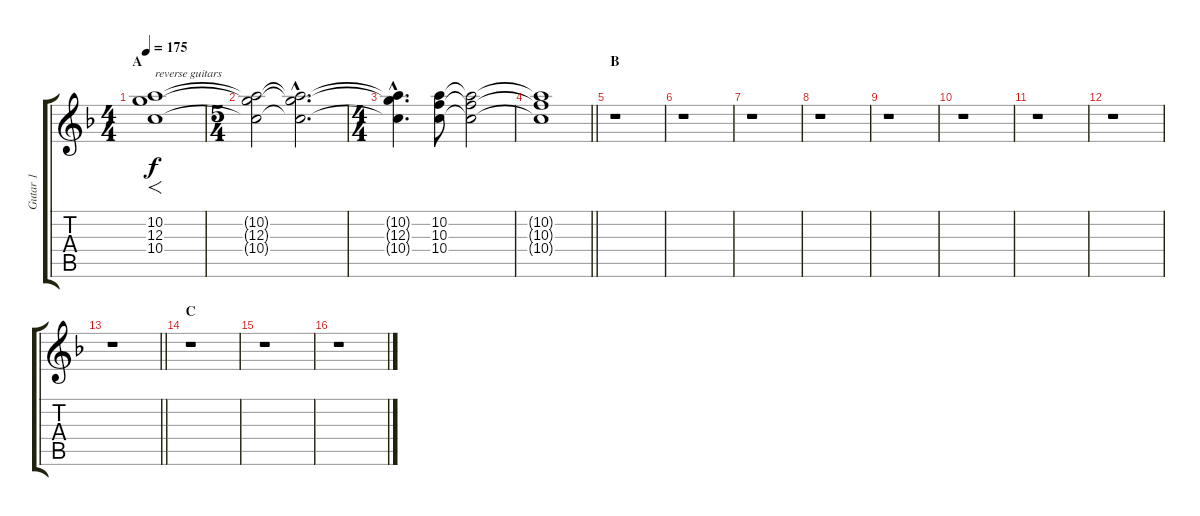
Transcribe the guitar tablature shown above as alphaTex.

\track ("Gutar 1" "Gutar 1") {instrument distortionguitar}
\staff {score tabs}
\tuning (E4 B3 G3 D3 A2 E2) {hide}
\ts (4 4)
\section ("" "A")
\tempo 175
\clef g2
\ks f
(10.2 12.3 10.4).1{f txt "reverse guitars" dy f instrument distortionguitar} |
\ts (5 4)
(10.2{t} 12.3{t} 10.4{t}).2 (10.2{hac t} 12.3{hac t} 10.4{hac t}).2{d} |
\ts (4 4)
(10.2{hac t} 12.3{hac t} 10.4{hac t}).4{d} (10.2 10.3 10.4).8 (10.2{t} 10.3{t} 10.4{t}).2 |
\barLineRight lightlight
(10.2{t} 10.3{t} 10.4{t}).1 |
\section ("" "B")
r.1 |
r.1 |
r.1 |
r.1 |
r.1 |
r.1 |
r.1 |
r.1 |
\barLineRight lightlight
r.1 |
\section ("" "C")
r.1 |
r.1 |
r.1
